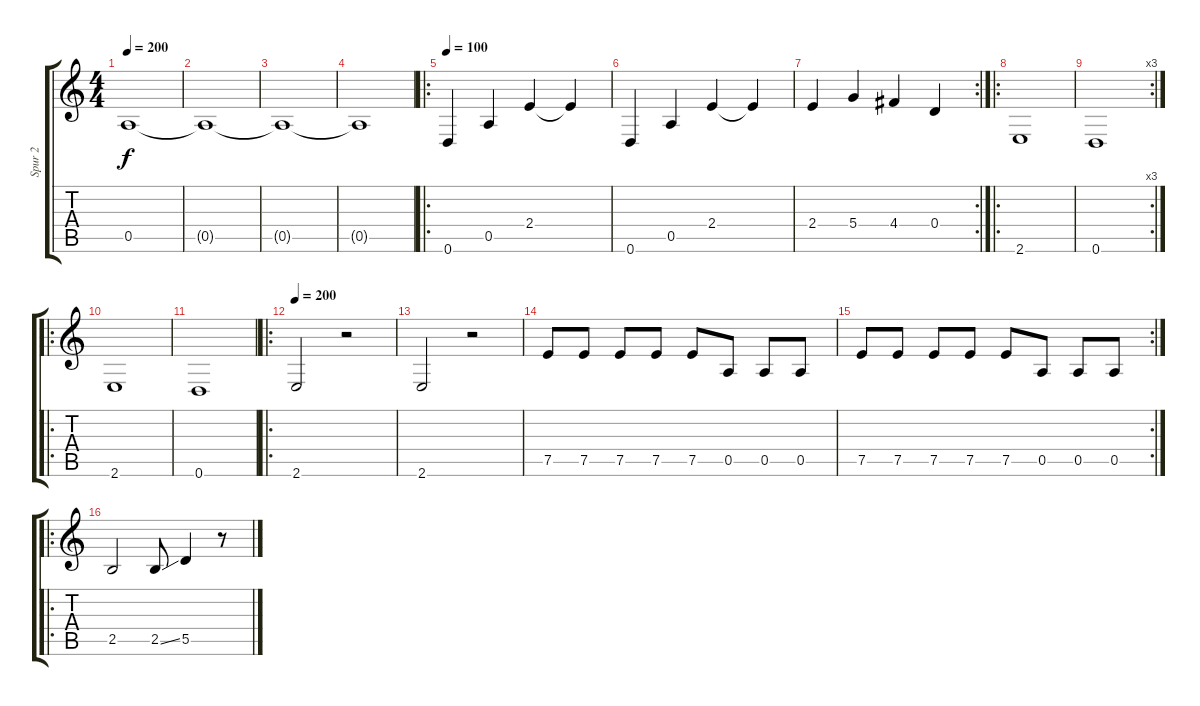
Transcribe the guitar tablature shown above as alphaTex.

\track ("Spur 2" "Spur 2") {instrument electricbassfinger}
\staff {score tabs}
\tuning (E4 B3 G3 D3 A2 D2) {hide}
\ts (4 4)
\tempo 200
\clef g2
\ks c
0.5.1{dy f} |
0.5{t}.1 |
0.5{t}.1 |
0.5{t}.1 |
\ro
\tempo 100
0.6.4 0.5.4 2.4.4 2.4{t}.4 |
0.6.4 0.5.4 2.4.4 2.4{t}.4 |
\rc 2
2.4.4 5.4.4 4.4.4 0.4.4 |
\ro
2.6.1 |
\rc 3
0.6.1 |
\ro
2.6.1 |
0.6.1 |
\ro
\tempo 200
2.6.2 r.2 |
2.6.2 r.2 |
7.5.8 7.5.8 7.5.8 7.5.8 7.5.8 0.5.8 0.5.8 0.5.8 |
\rc 2
7.5.8 7.5.8 7.5.8 7.5.8 7.5.8 0.5.8 0.5.8 0.5.8 |
\ro
2.5.2 2.5{ss}.8 5.5.4 r.8
